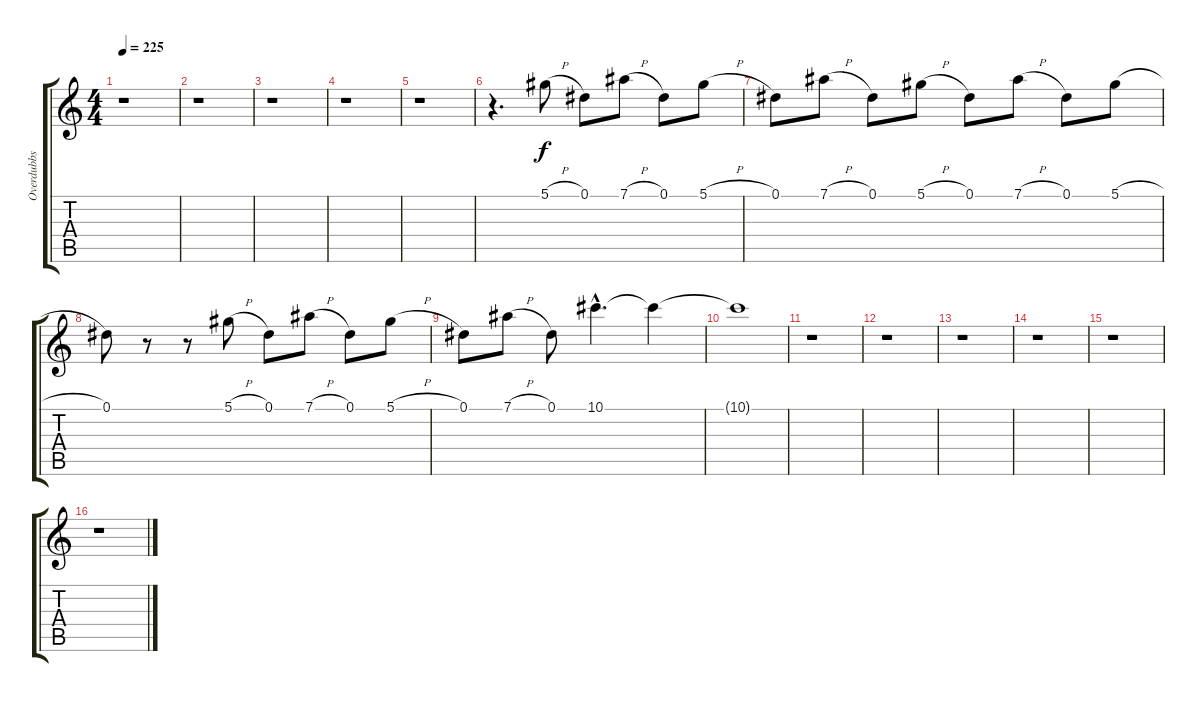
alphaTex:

\track ("Overdubbs" "Overdubbs") {instrument distortionguitar}
\staff {score tabs}
\tuning (Eb4 Bb3 Gb3 Db3 Ab2 Eb2) {hide}
\ts (4 4)
\tempo 225
\clef g2
\ks c
r.1{dy f instrument distortionguitar} |
r.1 |
r.1 |
r.1 |
r.1 |
r.4{d} 5.1{h}.8 0.1.8 7.1{h}.8 0.1.8 5.1{h}.8 |
0.1.8 7.1{h}.8 0.1.8 5.1{h}.8 0.1.8 7.1{h}.8 0.1.8 5.1{h}.8 |
0.1.8 r.8 r.8 5.1{h}.8 0.1.8 7.1{h}.8 0.1.8 5.1{h}.8 |
0.1.8 7.1{h}.8 0.1.8 10.1{hac}.4{d} 10.1{t}.4 |
10.1{t}.1 |
r.1 |
r.1 |
r.1 |
r.1 |
r.1 |
r.1
